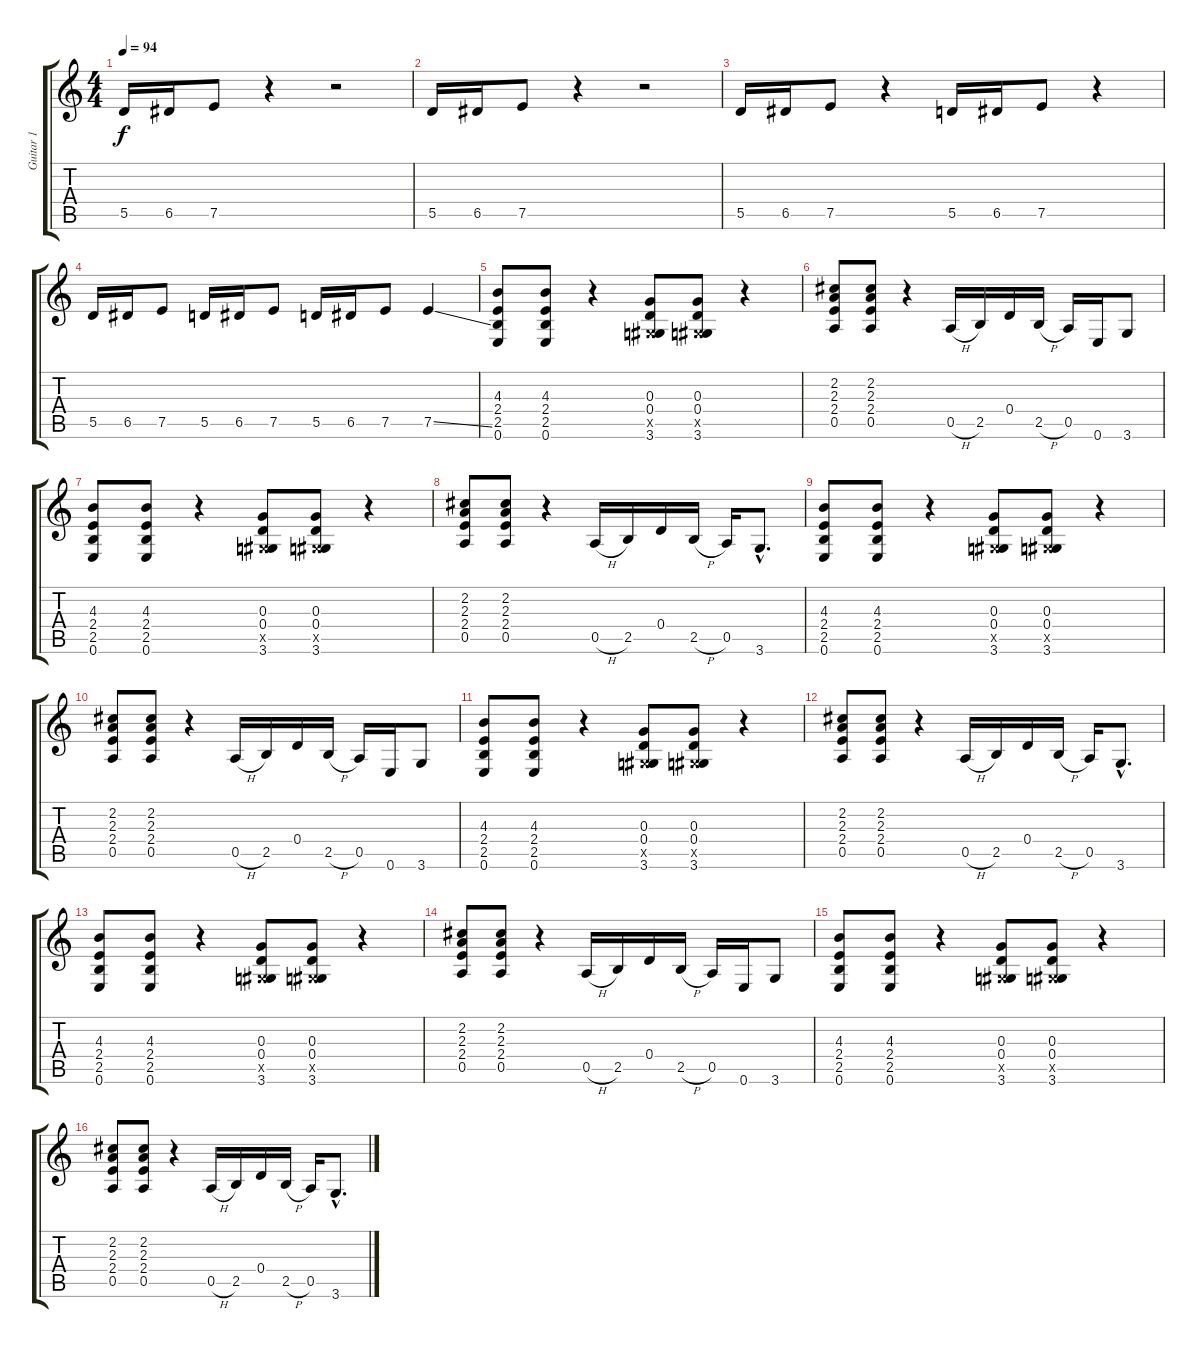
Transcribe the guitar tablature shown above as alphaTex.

\track ("Guitar 1" "Guitar 1") {instrument overdrivenguitar}
\staff {score tabs}
\tuning (E4 B3 G3 D3 A2 E2) {hide}
\ts (4 4)
\tempo 94
\clef g2
\ks c
5.5.16{dy f instrument overdrivenguitar} 6.5.16 7.5.8 r.4 r.2 |
5.5.16 6.5.16 7.5.8 r.4 r.2 |
5.5.16 6.5.16 7.5.8 r.4 5.5.16 6.5.16 7.5.8 r.4 |
5.5.16 6.5.16 7.5.8 5.5.16 6.5.16 7.5.8 5.5.16 6.5.16 7.5.8 7.5{ss}.4 |
(4.3 2.4 2.5 0.6).8 (4.3 2.4 2.5 0.6).8 r.4 (0.3 0.4 -1.5{x} 3.6).8 (0.3 0.4 -1.5{x} 3.6).8 r.4 |
(2.2 2.3 2.4 0.5).8 (2.2 2.3 2.4 0.5).8 r.4 0.5{h}.16 2.5.16 0.4.16 2.5{h}.16 0.5.16 0.6.16 3.6.8 |
(4.3 2.4 2.5 0.6).8 (4.3 2.4 2.5 0.6).8 r.4 (0.3 0.4 -1.5{x} 3.6).8 (0.3 0.4 -1.5{x} 3.6).8 r.4 |
(2.2 2.3 2.4 0.5).8 (2.2 2.3 2.4 0.5).8 r.4 0.5{h}.16 2.5.16 0.4.16 2.5{h}.16 0.5.16 3.6{hac}.8{d} |
(4.3 2.4 2.5 0.6).8 (4.3 2.4 2.5 0.6).8 r.4 (0.3 0.4 -1.5{x} 3.6).8 (0.3 0.4 -1.5{x} 3.6).8 r.4 |
(2.2 2.3 2.4 0.5).8 (2.2 2.3 2.4 0.5).8 r.4 0.5{h}.16 2.5.16 0.4.16 2.5{h}.16 0.5.16 0.6.16 3.6.8 |
(4.3 2.4 2.5 0.6).8 (4.3 2.4 2.5 0.6).8 r.4 (0.3 0.4 -1.5{x} 3.6).8 (0.3 0.4 -1.5{x} 3.6).8 r.4 |
(2.2 2.3 2.4 0.5).8 (2.2 2.3 2.4 0.5).8 r.4 0.5{h}.16 2.5.16 0.4.16 2.5{h}.16 0.5.16 3.6{hac}.8{d} |
(4.3 2.4 2.5 0.6).8 (4.3 2.4 2.5 0.6).8 r.4 (0.3 0.4 -1.5{x} 3.6).8 (0.3 0.4 -1.5{x} 3.6).8 r.4 |
(2.2 2.3 2.4 0.5).8 (2.2 2.3 2.4 0.5).8 r.4 0.5{h}.16 2.5.16 0.4.16 2.5{h}.16 0.5.16 0.6.16 3.6.8 |
(4.3 2.4 2.5 0.6).8 (4.3 2.4 2.5 0.6).8 r.4 (0.3 0.4 -1.5{x} 3.6).8 (0.3 0.4 -1.5{x} 3.6).8 r.4 |
(2.2 2.3 2.4 0.5).8 (2.2 2.3 2.4 0.5).8 r.4 0.5{h}.16 2.5.16 0.4.16 2.5{h}.16 0.5.16 3.6{hac}.8{d}
